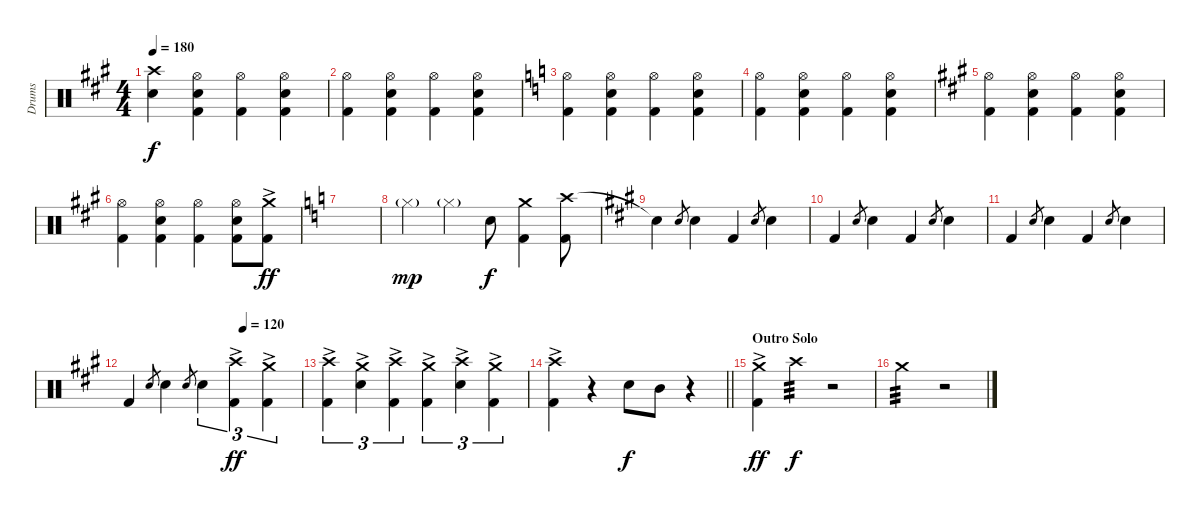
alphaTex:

\track ("Drums" "Drums") {instrument percussion}
\staff {score}
\articulation defaults
\ts (4 4)
\tempo 180
\clef neutral
\ks a
("Snare (hit)"{t} "Crash high (hit)"{t}).4{dy f} ("Hi-Hat (open)" "Electric Snare (hit)" "Kick (hit) 2").4 ("Hi-Hat (open)" "Kick (hit) 2").4 ("Hi-Hat (open)" "Electric Snare (hit)" "Kick (hit) 2").4 |
("Hi-Hat (open)" "Kick (hit) 2").4 ("Hi-Hat (open)" "Electric Snare (hit)" "Kick (hit) 2").4 ("Hi-Hat (open)" "Kick (hit) 2").4 ("Hi-Hat (open)" "Electric Snare (hit)" "Kick (hit) 2").4 |
\ks c
("Hi-Hat (open)" "Kick (hit) 2").4 ("Hi-Hat (open)" "Electric Snare (hit)" "Kick (hit) 2").4 ("Hi-Hat (open)" "Kick (hit) 2").4 ("Hi-Hat (open)" "Electric Snare (hit)" "Kick (hit) 2").4 |
("Hi-Hat (open)" "Kick (hit) 2").4 ("Hi-Hat (open)" "Electric Snare (hit)" "Kick (hit) 2").4 ("Hi-Hat (open)" "Kick (hit) 2").4 ("Hi-Hat (open)" "Electric Snare (hit)" "Kick (hit) 2").4 |
\ks a
("Hi-Hat (open)" "Kick (hit) 2").4 ("Hi-Hat (open)" "Electric Snare (hit)" "Kick (hit) 2").4 ("Hi-Hat (open)" "Kick (hit) 2").4 ("Hi-Hat (open)" "Electric Snare (hit)" "Kick (hit) 2").4 |
("Hi-Hat (open)" "Kick (hit) 2").4 ("Hi-Hat (open)" "Electric Snare (hit)" "Kick (hit) 2").4 ("Hi-Hat (open)" "Kick (hit) 2").4 ("Hi-Hat (open)" "Electric Snare (hit)" "Kick (hit) 2").8 ("Crash medium (hit)"{ac} "Kick (hit) 2").8{dy ff} |
\ks c
|
"Hi-Hat (closed)"{g}.4{dy mp} "Hi-Hat (closed)"{g}.4 "Electric Snare (hit)".8{dy f} ("Crash medium (hit)" "Kick (hit) 2").4 ("Crash high (hit)" "Kick (hit) 2").8 |
\ks a "Snare (hit)"{t}.4 "Electric Snare (hit)".8{gr} "Electric Snare (hit)".4 "Kick (hit) 2".4 "Electric Snare (hit)".8{gr} "Electric Snare (hit)".4
|
"Kick (hit) 2".4 "Electric Snare (hit)".8{gr} "Electric Snare (hit)".4 "Kick (hit) 2".4 "Electric Snare (hit)".8{gr} "Electric Snare (hit)".4 |
"Kick (hit) 2".4 "Electric Snare (hit)".8{gr} "Electric Snare (hit)".4 "Kick (hit) 2".4 "Electric Snare (hit)".8{gr} "Electric Snare (hit)".4 |
\tempo (120 0.6666666666666666)
"Kick (hit) 2".4 "Electric Snare (hit)".8{gr} "Electric Snare (hit)".4 "Electric Snare (hit)".8{gr} "Electric Snare (hit)".4{tu (3 2)} ("Crash high (hit)"{ac} "Kick (hit) 2").4{tu (3 2) dy ff} ("Crash medium (hit)"{ac} "Kick (hit) 2").4{tu (3 2)} |
("Crash high (hit)"{ac} "Kick (hit) 2").4{tu (3 2)} ("Crash medium (hit)"{ac} "Electric Snare (hit)").4{tu (3 2)} ("Crash high (hit)"{ac} "Kick (hit) 2").4{tu (3 2)} ("Crash medium (hit)"{ac} "Kick (hit) 2").4{tu (3 2)} ("Crash high (hit)"{ac} "Electric Snare (hit)").4{tu (3 2)} ("Crash medium (hit)"{ac} "Kick (hit) 2").4{tu (3 2)} |
\barLineRight lightlight
("Crash high (hit)"{ac} "Kick (hit) 2").4 r.4 "Electric Snare (hit)".8{dy f} "Mid Tom (hit)".8 r.4 |
\section ("" "Outro Solo")
("Crash medium (hit)"{ac} "Kick (hit) 2").4{dy ff} "Crash high (hit)".4{tp 3 dy f} r.2 |
"Crash medium (hit)".2{tp 3} r.2
